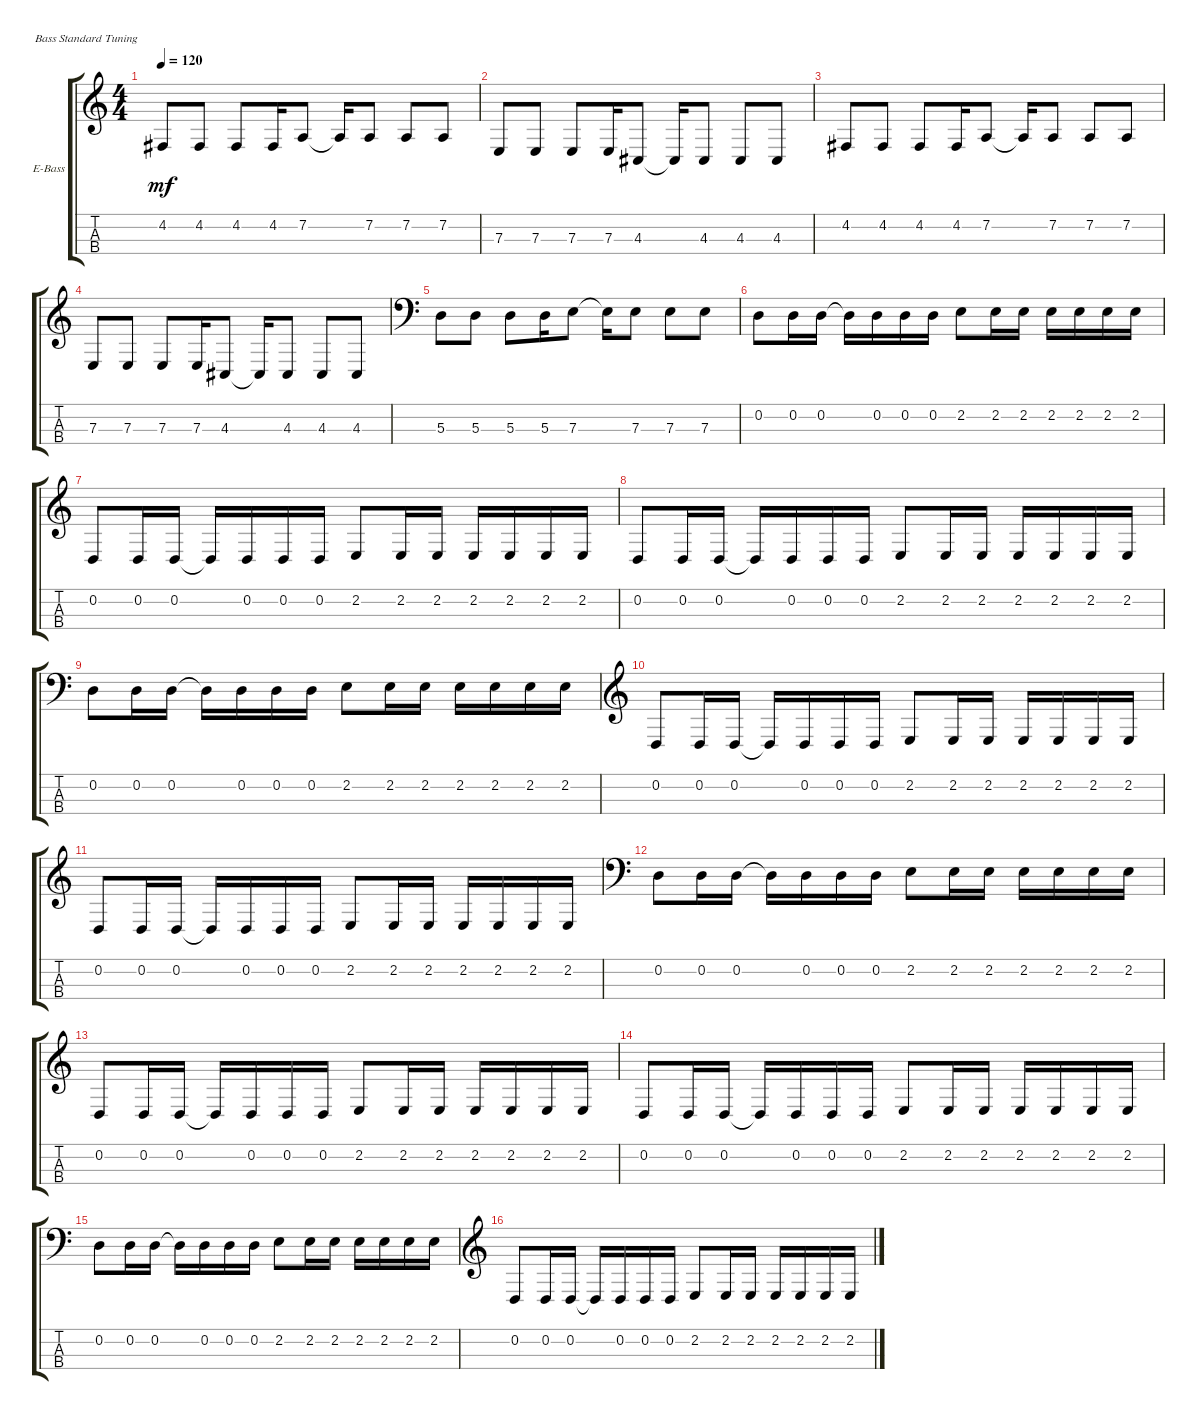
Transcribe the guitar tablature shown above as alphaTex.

\defaultSystemsLayout 4
\bracketExtendMode groupsimilarinstruments
\firstSystemTrackNameOrientation horizontal
\otherSystemsTrackNameOrientation horizontal
\track ("Electric Bass" "E-Bass") {instrument electricbassfinger}
\staff {score tabs}
\tuning (G2 D2 A1 E1)
\ts (4 4)
\tempo 120
\clef g2
\ks c
4.2.8{dy mf} 4.2.8 4.2.8 4.2.16 7.2.8 7.2{t}.16 7.2.8 7.2.8 7.2.8 |
7.3.8 7.3.8 7.3.8 7.3.16 4.3.8 4.3{t}.16 4.3.8 4.3.8 4.3.8 |
4.2.8 4.2.8 4.2.8 4.2.16 7.2.8 7.2{t}.16 7.2.8 7.2.8 7.2.8 |
7.3.8 7.3.8 7.3.8 7.3.16 4.3.8 4.3{t}.16 4.3.8 4.3.8 4.3.8 |
\clef f4
5.3.8 5.3.8 5.3.8 5.3.16 7.3.8 7.3{t}.16 7.3.8 7.3.8 7.3.8 |
0.2.8 0.2.16 0.2.16 0.2{t}.16 0.2.16 0.2.16 0.2.16 2.2.8 2.2.16 2.2.16 2.2.16 2.2.16 2.2.16 2.2.16 |
\clef g2
0.2.8 0.2.16 0.2.16 0.2{t}.16 0.2.16 0.2.16 0.2.16 2.2.8 2.2.16 2.2.16 2.2.16 2.2.16 2.2.16 2.2.16 |
0.2.8 0.2.16 0.2.16 0.2{t}.16 0.2.16 0.2.16 0.2.16 2.2.8 2.2.16 2.2.16 2.2.16 2.2.16 2.2.16 2.2.16 |
\clef f4
0.2.8 0.2.16 0.2.16 0.2{t}.16 0.2.16 0.2.16 0.2.16 2.2.8 2.2.16 2.2.16 2.2.16 2.2.16 2.2.16 2.2.16 |
\clef g2
0.2.8 0.2.16 0.2.16 0.2{t}.16 0.2.16 0.2.16 0.2.16 2.2.8 2.2.16 2.2.16 2.2.16 2.2.16 2.2.16 2.2.16 |
0.2.8 0.2.16 0.2.16 0.2{t}.16 0.2.16 0.2.16 0.2.16 2.2.8 2.2.16 2.2.16 2.2.16 2.2.16 2.2.16 2.2.16 |
\clef f4
0.2.8 0.2.16 0.2.16 0.2{t}.16 0.2.16 0.2.16 0.2.16 2.2.8 2.2.16 2.2.16 2.2.16 2.2.16 2.2.16 2.2.16 |
\clef g2
0.2.8 0.2.16 0.2.16 0.2{t}.16 0.2.16 0.2.16 0.2.16 2.2.8 2.2.16 2.2.16 2.2.16 2.2.16 2.2.16 2.2.16 |
0.2.8 0.2.16 0.2.16 0.2{t}.16 0.2.16 0.2.16 0.2.16 2.2.8 2.2.16 2.2.16 2.2.16 2.2.16 2.2.16 2.2.16 |
\clef f4
0.2.8 0.2.16 0.2.16 0.2{t}.16 0.2.16 0.2.16 0.2.16 2.2.8 2.2.16 2.2.16 2.2.16 2.2.16 2.2.16 2.2.16 |
\clef g2
0.2.8 0.2.16 0.2.16 0.2{t}.16 0.2.16 0.2.16 0.2.16 2.2.8 2.2.16 2.2.16 2.2.16 2.2.16 2.2.16 2.2.16
